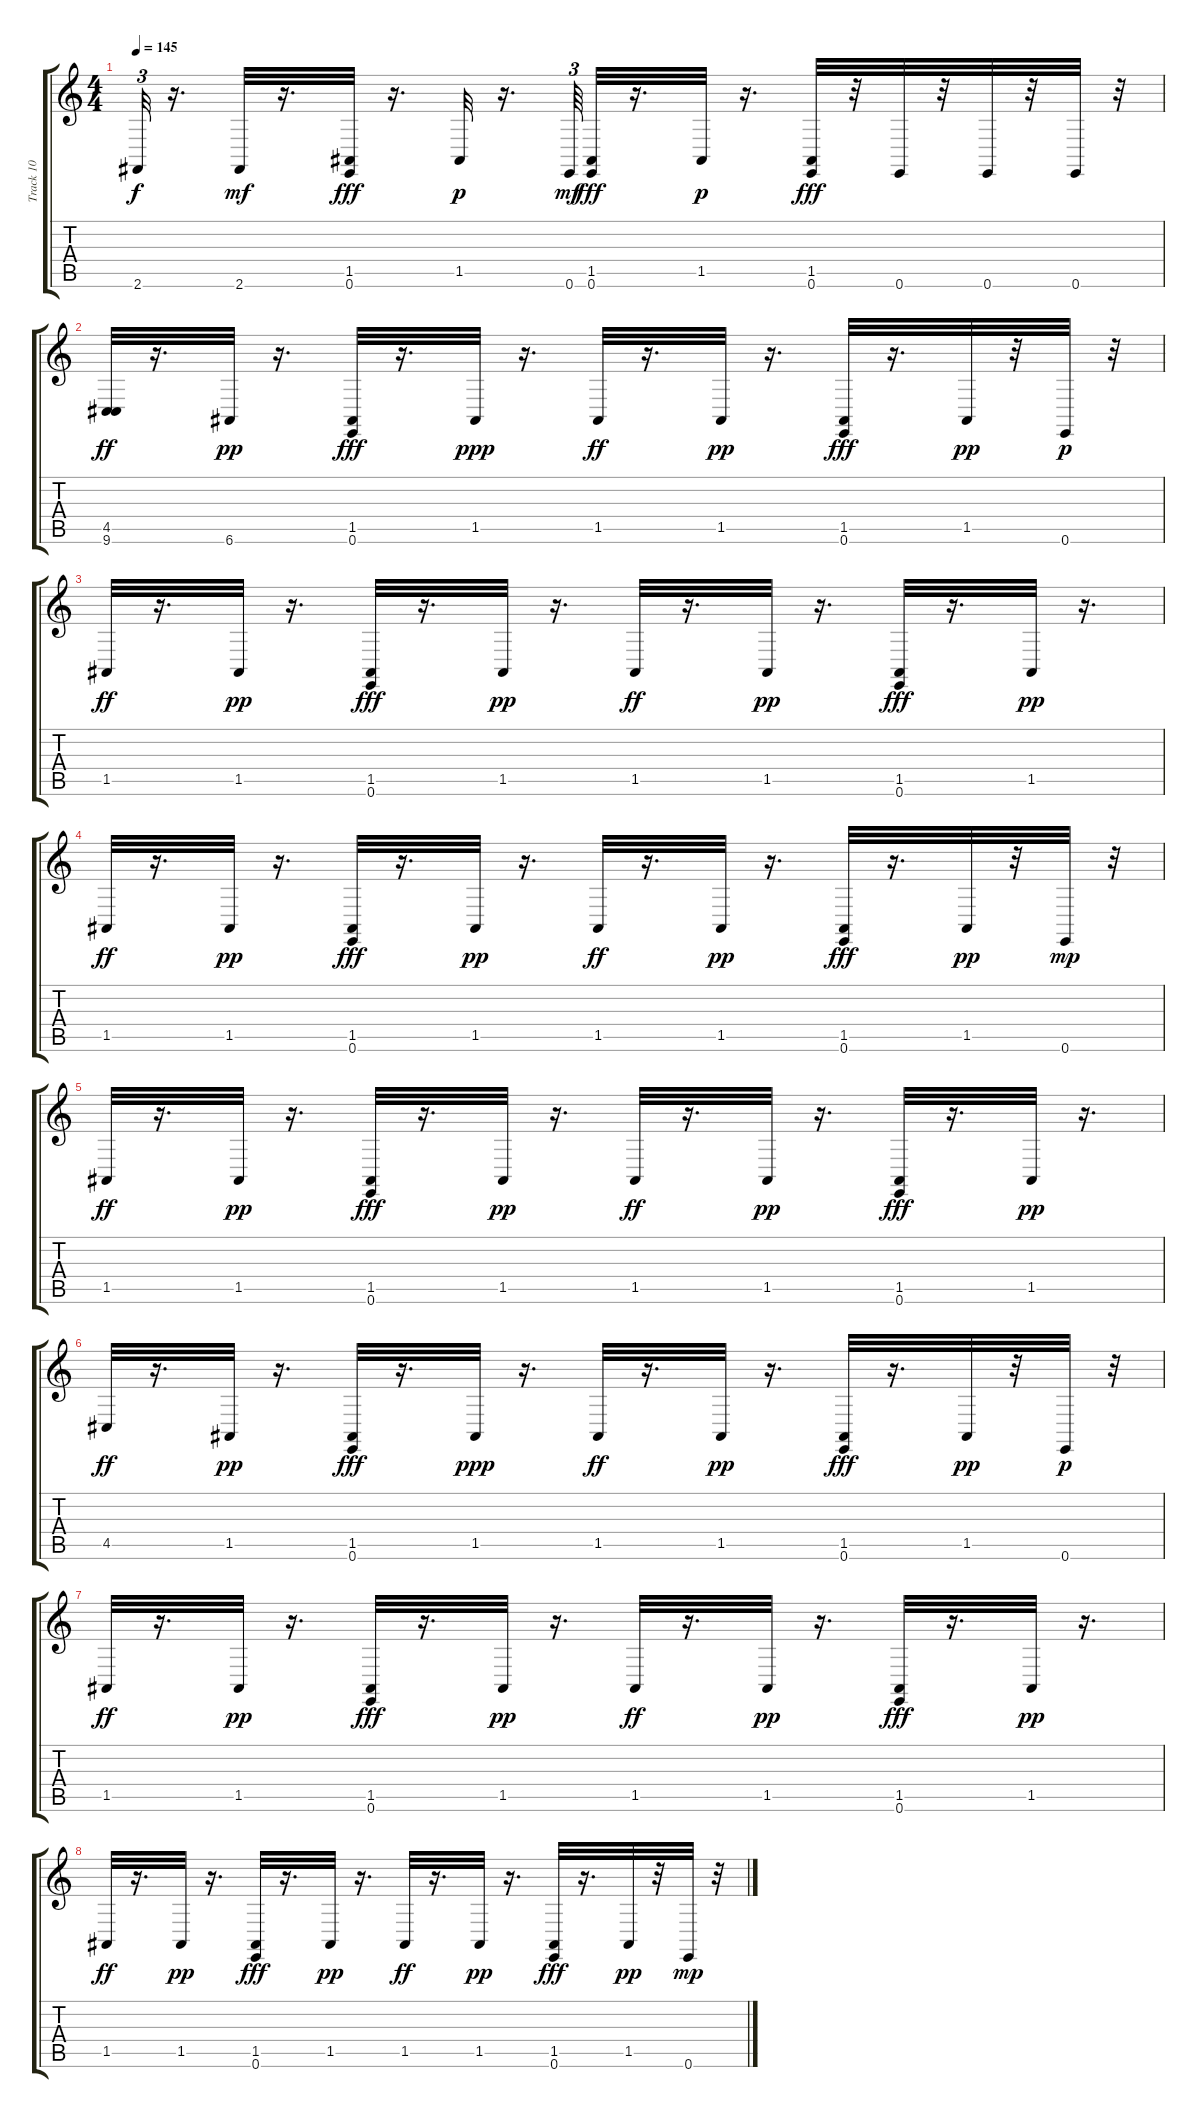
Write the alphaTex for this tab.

\track ("Track 10" "Track 10") {instrument acousticgrandpiano}
\staff {score tabs}
\tuning (E4 B3 G3 D3 A2 E2) {hide}
\ts (4 4)
\tempo 145
\clef g2
\ks c
2.6{t}.32{tu (3 2) dy f} r.16{d} 2.6.32{dy mf} r.16{d} (1.5 0.6).32{dy fff} r.16{d} 1.5.32{dy p} r.16{d} 0.6.64{tu (3 2) dy mf} (1.5 0.6).32{dy fff} r.16{d} 1.5.32{dy p} r.16{d} (1.5 0.6).32{dy fff} r.32 0.6.32 r.32 0.6.32 r.32 0.6.32 r.32 |
(4.5 9.6).32{dy ff} r.16{d} 6.6.32{dy pp} r.16{d} (1.5 0.6).32{dy fff} r.16{d} 1.5.32{dy ppp} r.16{d} 1.5.32{dy ff} r.16{d} 1.5.32{dy pp} r.16{d} (1.5 0.6).32{dy fff} r.16{d} 1.5.32{dy pp} r.32 0.6.32{dy p} r.32 |
1.5.32{dy ff} r.16{d} 1.5.32{dy pp} r.16{d} (1.5 0.6).32{dy fff} r.16{d} 1.5.32{dy pp} r.16{d} 1.5.32{dy ff} r.16{d} 1.5.32{dy pp} r.16{d} (1.5 0.6).32{dy fff} r.16{d} 1.5.32{dy pp} r.16{d} |
1.5.32{dy ff} r.16{d} 1.5.32{dy pp} r.16{d} (1.5 0.6).32{dy fff} r.16{d} 1.5.32{dy pp} r.16{d} 1.5.32{dy ff} r.16{d} 1.5.32{dy pp} r.16{d} (1.5 0.6).32{dy fff} r.16{d} 1.5.32{dy pp} r.32 0.6.32{dy mp} r.32 |
1.5.32{dy ff} r.16{d} 1.5.32{dy pp} r.16{d} (1.5 0.6).32{dy fff} r.16{d} 1.5.32{dy pp} r.16{d} 1.5.32{dy ff} r.16{d} 1.5.32{dy pp} r.16{d} (1.5 0.6).32{dy fff} r.16{d} 1.5.32{dy pp} r.16{d} |
4.5.32{dy ff} r.16{d} 1.5.32{dy pp} r.16{d} (1.5 0.6).32{dy fff} r.16{d} 1.5.32{dy ppp} r.16{d} 1.5.32{dy ff} r.16{d} 1.5.32{dy pp} r.16{d} (1.5 0.6).32{dy fff} r.16{d} 1.5.32{dy pp} r.32 0.6.32{dy p} r.32 |
1.5.32{dy ff} r.16{d} 1.5.32{dy pp} r.16{d} (1.5 0.6).32{dy fff} r.16{d} 1.5.32{dy pp} r.16{d} 1.5.32{dy ff} r.16{d} 1.5.32{dy pp} r.16{d} (1.5 0.6).32{dy fff} r.16{d} 1.5.32{dy pp} r.16{d} |
1.5.32{dy ff} r.16{d} 1.5.32{dy pp} r.16{d} (1.5 0.6).32{dy fff} r.16{d} 1.5.32{dy pp} r.16{d} 1.5.32{dy ff} r.16{d} 1.5.32{dy pp} r.16{d} (1.5 0.6).32{dy fff} r.16{d} 1.5.32{dy pp} r.32 0.6.32{dy mp} r.32
